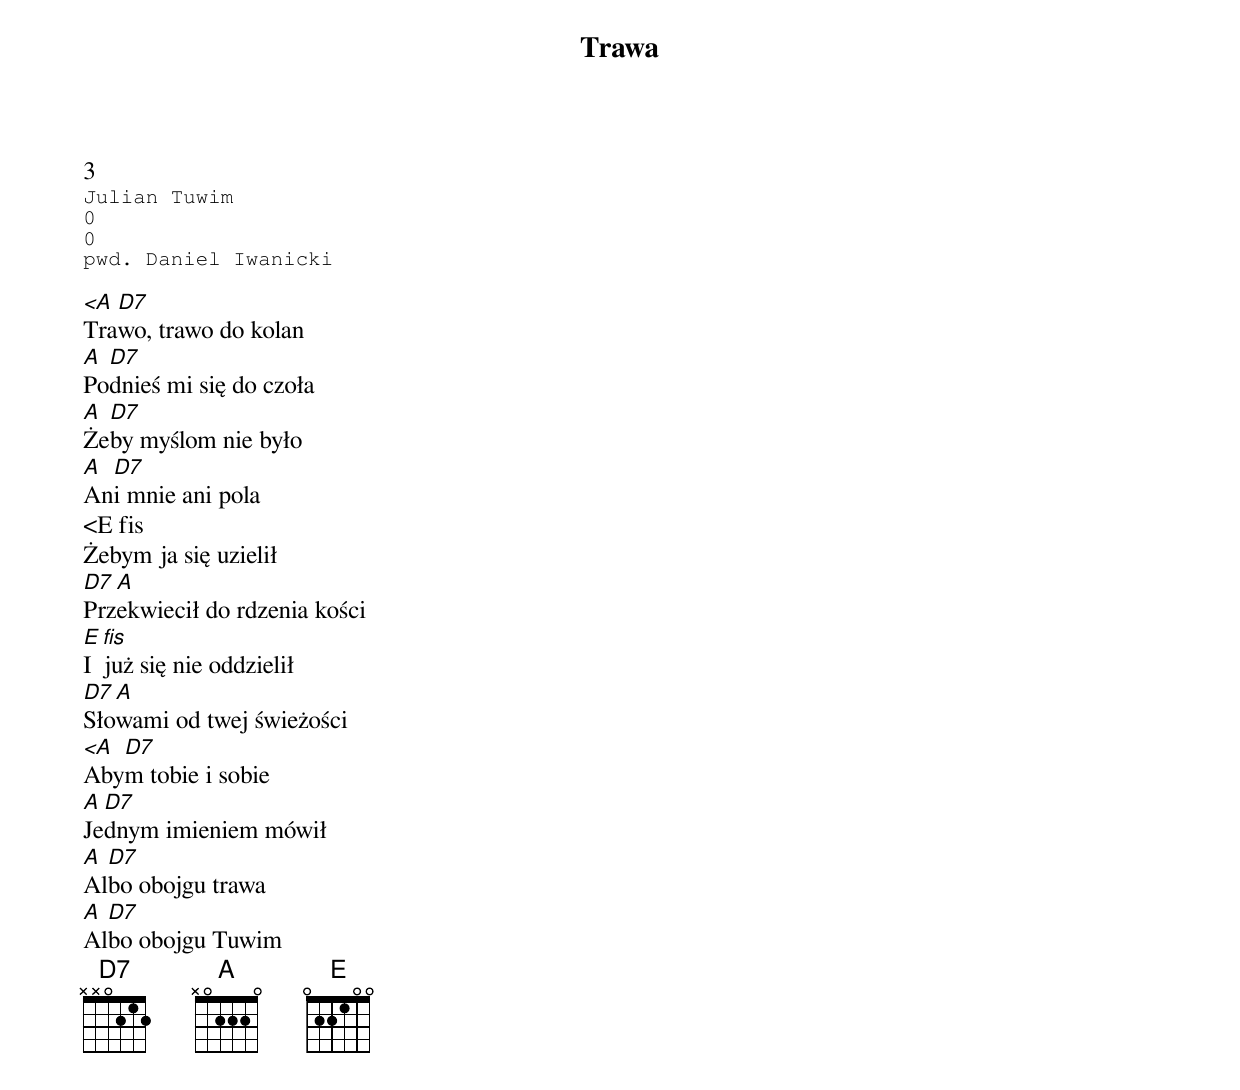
Trawa
3
Julian Tuwim
0
0
pwd. Daniel Iwanicki

<A D7
Trawo, trawo do kolan
A D7
Podnieś mi się do czoła
A D7
Żeby myślom nie było
A D7
Ani mnie ani pola
<E fis
Żebym ja się uzielił
D7 A
Przekwiecił do rdzenia kości
E fis
I już się nie oddzielił
D7 A
Słowami od twej świeżości
<A D7
Abym tobie i sobie
A D7
Jednym imieniem mówił
A D7
Albo obojgu trawa
A D7
Albo obojgu Tuwim
